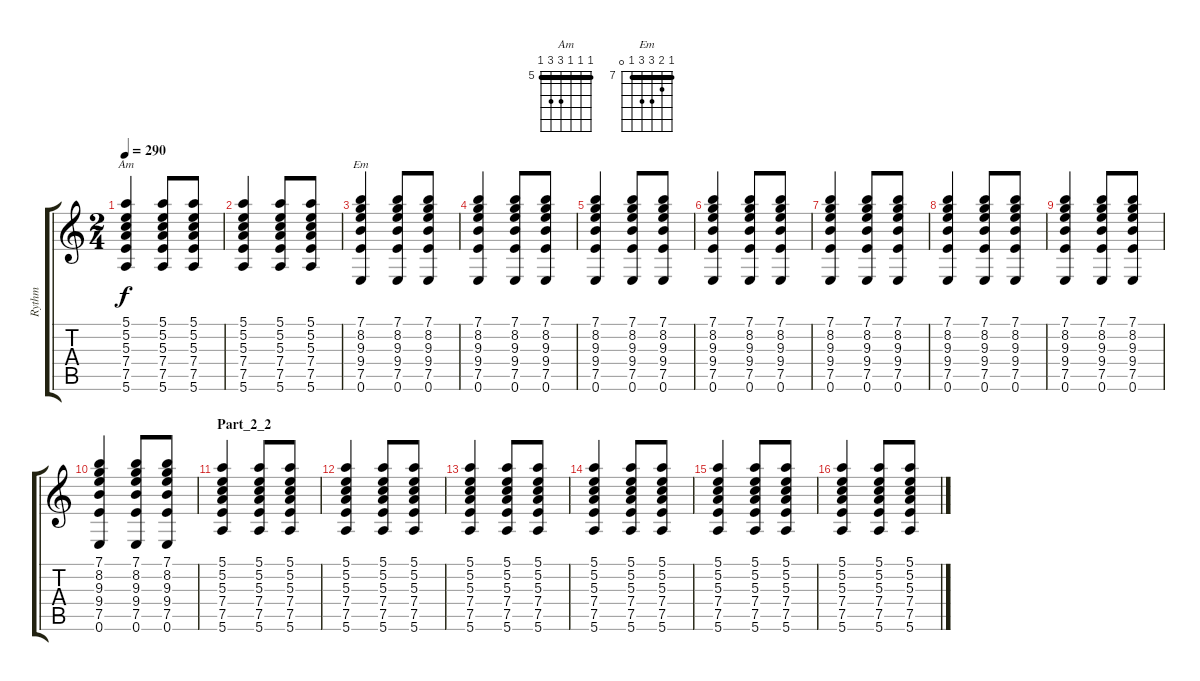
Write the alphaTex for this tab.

\track ("Rythm" "Rythm") {instrument acousticguitarsteel}
\staff {score tabs}
\tuning (E4 B3 G3 D3 A2 E2) {hide}
\chord ("Am" 5 5 5 7 7 5) {firstfret 5 barre 5}
\chord ("Em" 7 8 9 9 7 0) {firstfret 7 barre 7}
\ts (2 4)
\tempo 290
\clef g2
\ks c
(5.1 5.2 5.3 7.4 7.5 5.6).4{ch "Am" dy f} (5.1 5.2 5.3 7.4 7.5 5.6).8 (5.1 5.2 5.3 7.4 7.5 5.6).8 |
(5.1 5.2 5.3 7.4 7.5 5.6).4 (5.1 5.2 5.3 7.4 7.5 5.6).8 (5.1 5.2 5.3 7.4 7.5 5.6).8 |
(7.1 8.2 9.3 9.4 7.5 0.6).4{ch "Em"} (7.1 8.2 9.3 9.4 7.5 0.6).8 (7.1 8.2 9.3 9.4 7.5 0.6).8 |
(7.1 8.2 9.3 9.4 7.5 0.6).4 (7.1 8.2 9.3 9.4 7.5 0.6).8 (7.1 8.2 9.3 9.4 7.5 0.6).8 |
(7.1 8.2 9.3 9.4 7.5 0.6).4 (7.1 8.2 9.3 9.4 7.5 0.6).8 (7.1 8.2 9.3 9.4 7.5 0.6).8 |
(7.1 8.2 9.3 9.4 7.5 0.6).4 (7.1 8.2 9.3 9.4 7.5 0.6).8 (7.1 8.2 9.3 9.4 7.5 0.6).8 |
(7.1 8.2 9.3 9.4 7.5 0.6).4 (7.1 8.2 9.3 9.4 7.5 0.6).8 (7.1 8.2 9.3 9.4 7.5 0.6).8 |
(7.1 8.2 9.3 9.4 7.5 0.6).4 (7.1 8.2 9.3 9.4 7.5 0.6).8 (7.1 8.2 9.3 9.4 7.5 0.6).8 |
(7.1 8.2 9.3 9.4 7.5 0.6).4 (7.1 8.2 9.3 9.4 7.5 0.6).8 (7.1 8.2 9.3 9.4 7.5 0.6).8 |
(7.1 8.2 9.3 9.4 7.5 0.6).4 (7.1 8.2 9.3 9.4 7.5 0.6).8 (7.1 8.2 9.3 9.4 7.5 0.6).8 |
\section ("" "Part_2_2")
(5.1 5.2 5.3 7.4 7.5 5.6).4 (5.1 5.2 5.3 7.4 7.5 5.6).8 (5.1 5.2 5.3 7.4 7.5 5.6).8 |
(5.1 5.2 5.3 7.4 7.5 5.6).4 (5.1 5.2 5.3 7.4 7.5 5.6).8 (5.1 5.2 5.3 7.4 7.5 5.6).8 |
(5.1 5.2 5.3 7.4 7.5 5.6).4 (5.1 5.2 5.3 7.4 7.5 5.6).8 (5.1 5.2 5.3 7.4 7.5 5.6).8 |
(5.1 5.2 5.3 7.4 7.5 5.6).4 (5.1 5.2 5.3 7.4 7.5 5.6).8 (5.1 5.2 5.3 7.4 7.5 5.6).8 |
(5.1 5.2 5.3 7.4 7.5 5.6).4 (5.1 5.2 5.3 7.4 7.5 5.6).8 (5.1 5.2 5.3 7.4 7.5 5.6).8 |
(5.1 5.2 5.3 7.4 7.5 5.6).4 (5.1 5.2 5.3 7.4 7.5 5.6).8 (5.1 5.2 5.3 7.4 7.5 5.6).8
